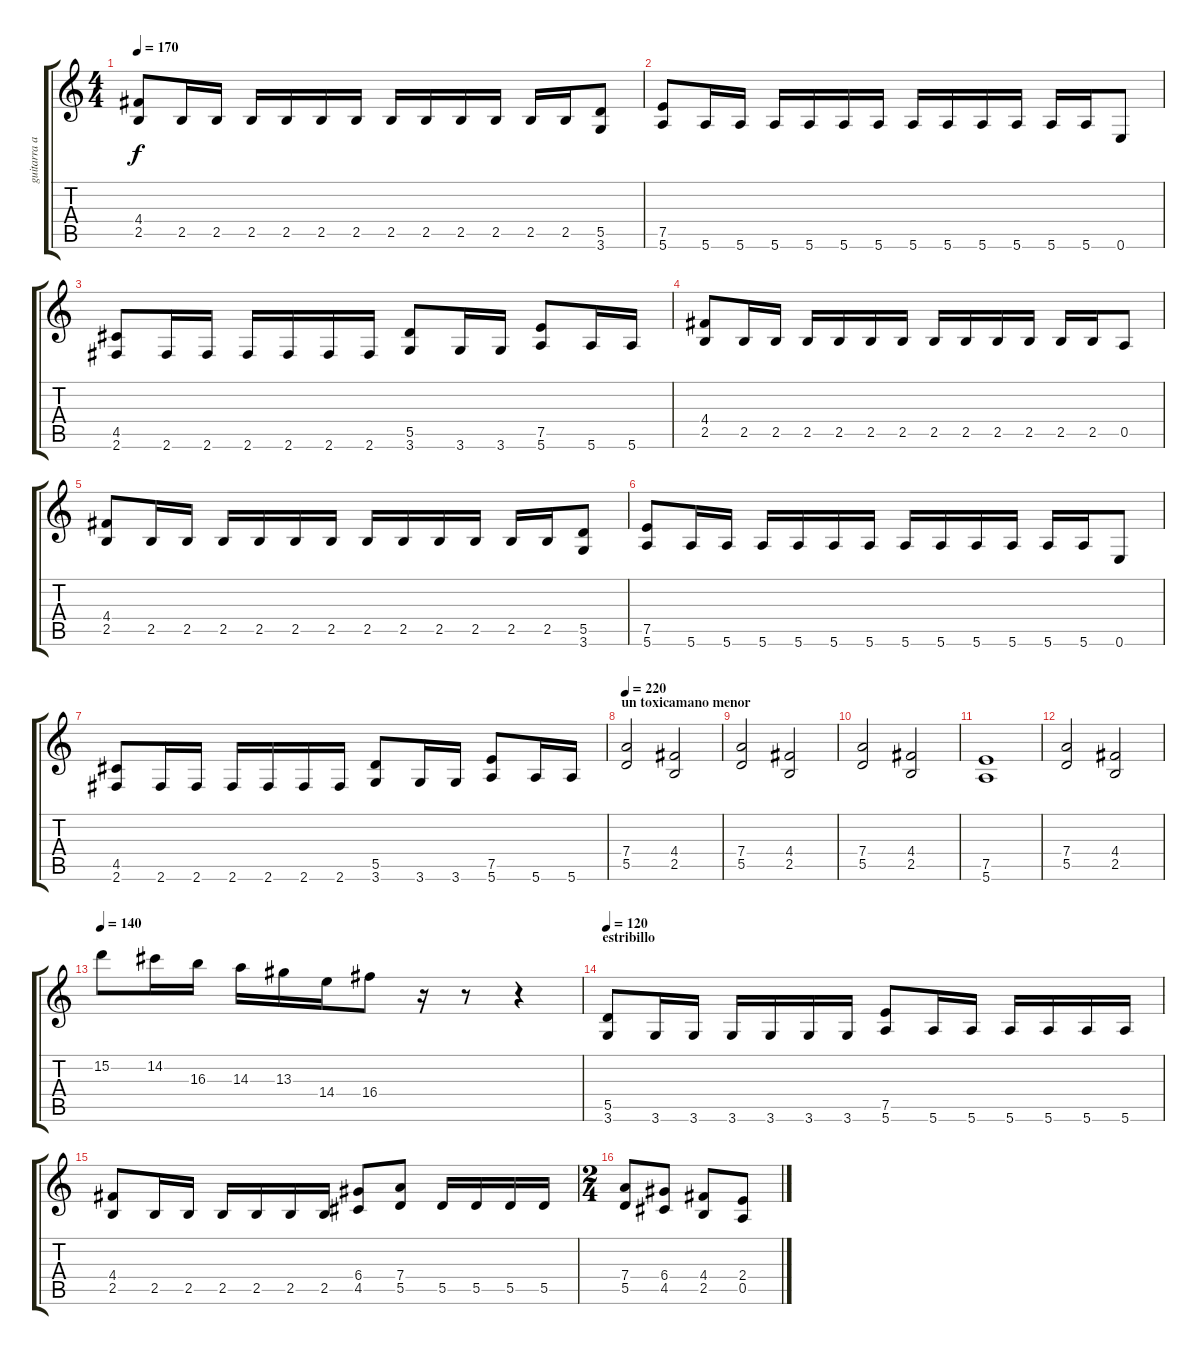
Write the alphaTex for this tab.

\track ("guitarra acompañamientos" "guitarra a") {instrument distortionguitar}
\staff {score tabs}
\tuning (E4 B3 G3 D3 A2 E2) {hide}
\ts (4 4)
\tempo 170
\clef g2
\ks c
(4.4 2.5).8{dy f} 2.5.16 2.5.16 2.5.16 2.5.16 2.5.16 2.5.16 2.5.16 2.5.16 2.5.16 2.5.16 2.5.16 2.5.16 (5.5 3.6).8 |
(7.5 5.6).8 5.6.16 5.6.16 5.6.16 5.6.16 5.6.16 5.6.16 5.6.16 5.6.16 5.6.16 5.6.16 5.6.16 5.6.16 0.6.8 |
(4.5 2.6).8 2.6.16 2.6.16 2.6.16 2.6.16 2.6.16 2.6.16 (5.5 3.6).8 3.6.16 3.6.16 (7.5 5.6).8 5.6.16 5.6.16 |
(4.4 2.5).8 2.5.16 2.5.16 2.5.16 2.5.16 2.5.16 2.5.16 2.5.16 2.5.16 2.5.16 2.5.16 2.5.16 2.5.16 0.5.8 |
(4.4 2.5).8 2.5.16 2.5.16 2.5.16 2.5.16 2.5.16 2.5.16 2.5.16 2.5.16 2.5.16 2.5.16 2.5.16 2.5.16 (5.5 3.6).8 |
(7.5 5.6).8 5.6.16 5.6.16 5.6.16 5.6.16 5.6.16 5.6.16 5.6.16 5.6.16 5.6.16 5.6.16 5.6.16 5.6.16 0.6.8 |
(4.5 2.6).8 2.6.16 2.6.16 2.6.16 2.6.16 2.6.16 2.6.16 (5.5 3.6).8 3.6.16 3.6.16 (7.5 5.6).8 5.6.16 5.6.16 |
\section ("" "un toxicamano menor")
\tempo 220
(7.4 5.5).2 (4.4 2.5).2 |
(7.4 5.5).2 (4.4 2.5).2 |
(7.4 5.5).2 (4.4 2.5).2 |
(7.5 5.6).1 |
(7.4 5.5).2 (4.4 2.5).2 |
\tempo 140
15.2.8 14.2.16 16.3.16 14.3.16 13.3.16 14.4.16 16.4.8 r.16 r.8 r.4 |
\section ("" "estribillo")
\tempo 120
(5.5 3.6).8 3.6.16 3.6.16 3.6.16 3.6.16 3.6.16 3.6.16 (7.5 5.6).8 5.6.16 5.6.16 5.6.16 5.6.16 5.6.16 5.6.16 |
(4.4 2.5).8 2.5.16 2.5.16 2.5.16 2.5.16 2.5.16 2.5.16 (6.4 4.5).8 (7.4 5.5).8 5.5.16 5.5.16 5.5.16 5.5.16 |
\ts (2 4)
(7.4 5.5).8 (6.4 4.5).8 (4.4 2.5).8 (2.4 0.5).8
